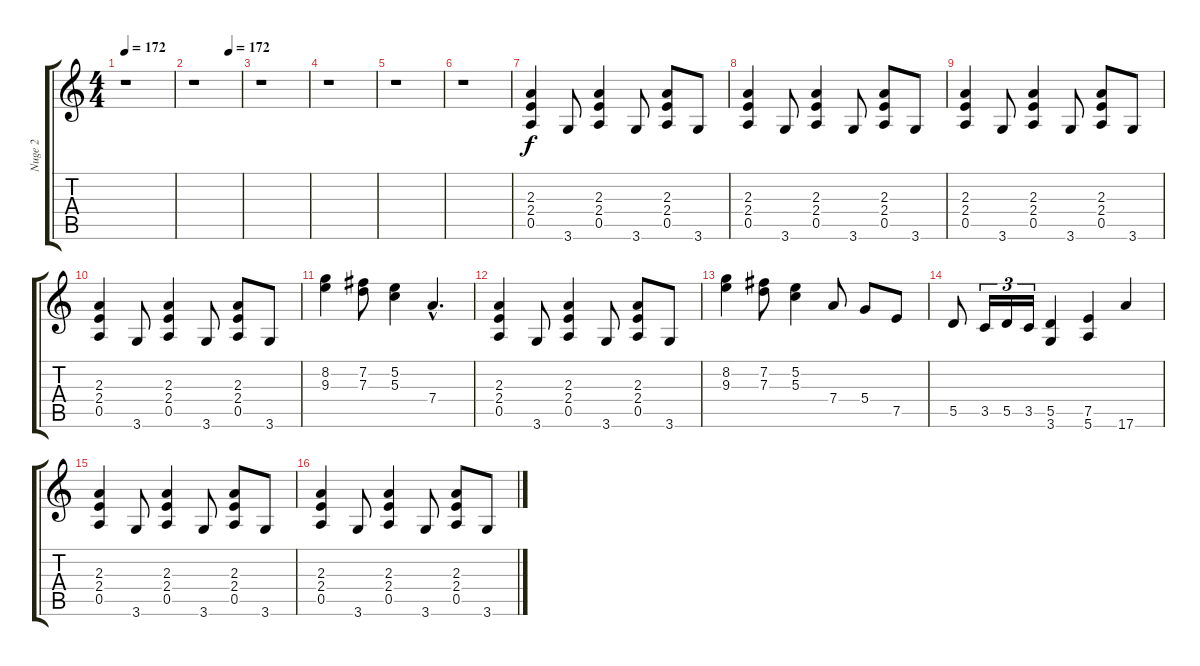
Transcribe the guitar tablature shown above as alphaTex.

\track ("Nuge 2" "Nuge 2") {instrument overdrivenguitar}
\staff {score tabs}
\tuning (E4 B3 G3 D3 A2 E2) {hide}
\ts (4 4)
\tempo 172
\tempo 120
\tempo 172
\clef g2
\ks c
r.1{dy f instrument overdrivenguitar} |
\tempo (172 0.75)
r.1 |
r.1 |
r.1 |
r.1 |
r.1 |
(2.3 2.4 0.5).4 3.6.8 (2.3 2.4 0.5).4 3.6.8 (2.3 2.4 0.5).8 3.6.8 |
(2.3 2.4 0.5).4 3.6.8 (2.3 2.4 0.5).4 3.6.8 (2.3 2.4 0.5).8 3.6.8 |
(2.3 2.4 0.5).4 3.6.8 (2.3 2.4 0.5).4 3.6.8 (2.3 2.4 0.5).8 3.6.8 |
(2.3 2.4 0.5).4 3.6.8 (2.3 2.4 0.5).4 3.6.8 (2.3 2.4 0.5).8 3.6.8 |
(8.2 9.3).4 (7.2 7.3).8 (5.2 5.3).4 7.4{hac}.4{d} |
(2.3 2.4 0.5).4 3.6.8 (2.3 2.4 0.5).4 3.6.8 (2.3 2.4 0.5).8 3.6.8 |
(8.2 9.3).4 (7.2 7.3).8 (5.2 5.3).4 7.4.8 5.4.8 7.5.8 |
5.5.8 3.5.16{tu (3 2)} 5.5.16{tu (3 2)} 3.5.16{tu (3 2)} (5.5 3.6).4 (7.5 5.6).4 17.6.4 |
(2.3 2.4 0.5).4 3.6.8 (2.3 2.4 0.5).4 3.6.8 (2.3 2.4 0.5).8 3.6.8 |
(2.3 2.4 0.5).4 3.6.8 (2.3 2.4 0.5).4 3.6.8 (2.3 2.4 0.5).8 3.6.8
